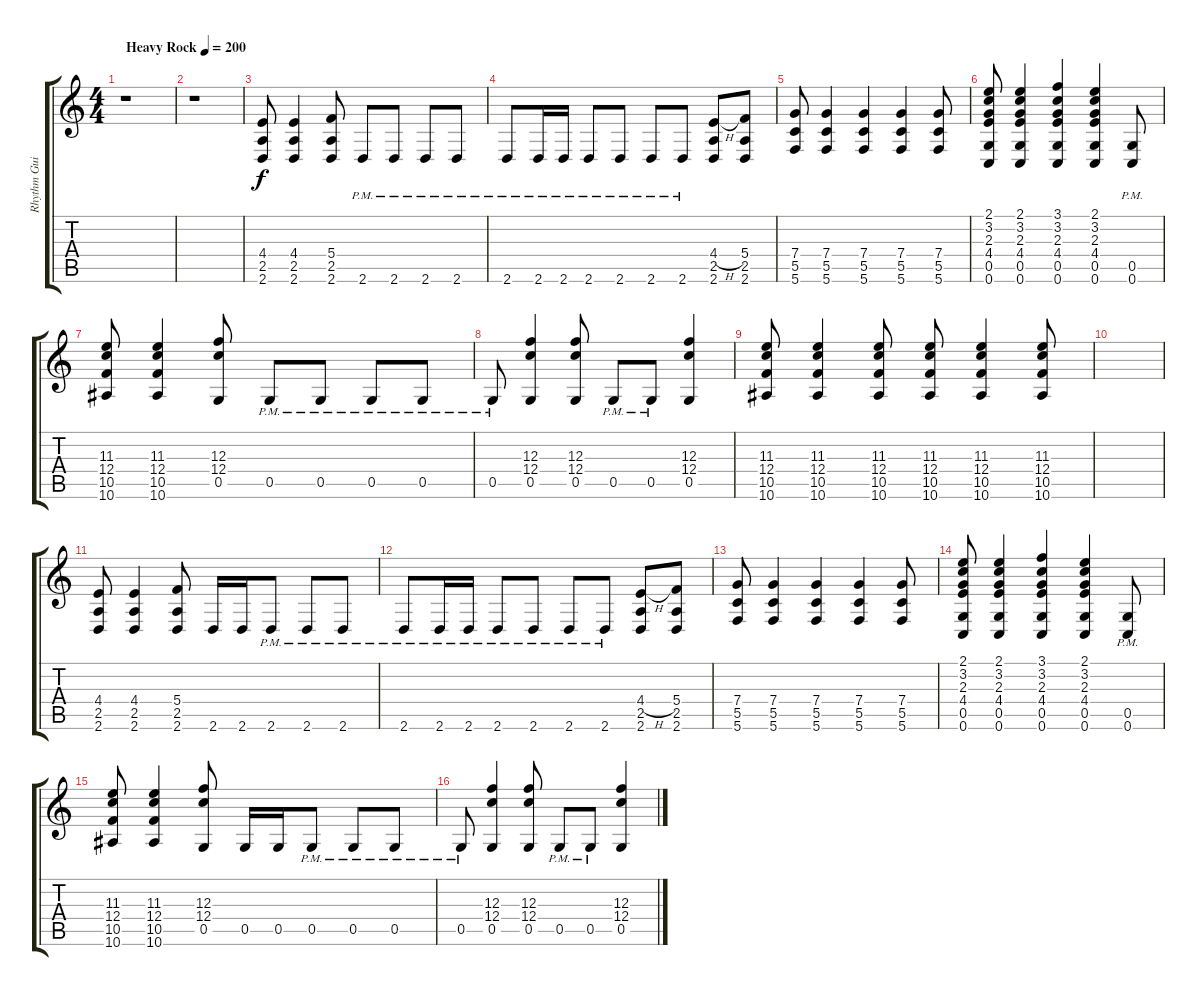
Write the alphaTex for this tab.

\track ("Rhythm Guitar" "Rhythm Gui") {instrument overdrivenguitar}
\staff {score tabs}
\tuning (D4 A3 F3 C3 G2 C2) {hide}
\ts (4 4)
\tempo (200 "Heavy Rock")
\clef g2
\ks c
r.1{dy f instrument overdrivenguitar} |
r.1 |
(4.4 2.5 2.6).8 (4.4 2.5 2.6).4 (5.4 2.5 2.6).8 2.6{pm}.8 2.6{pm}.8 2.6{pm}.8 2.6{pm}.8 |
2.6{pm}.8 2.6{pm}.16 2.6{pm}.16 2.6{pm}.8 2.6{pm}.8 2.6{pm}.8 2.6{pm}.8 (4.4{h} 2.5 2.6).8 (5.4 2.5 2.6).8 |
(7.4 5.5 5.6).8 (7.4 5.5 5.6).4 (7.4 5.5 5.6).4 (7.4 5.5 5.6).4 (7.4 5.5 5.6).8 |
(2.1 3.2 2.3 4.4 0.5 0.6).8 (2.1 3.2 2.3 4.4 0.5 0.6).4 (3.1 3.2 2.3 4.4 0.5 0.6).4 (2.1 3.2 2.3 4.4 0.5 0.6).4 (0.5{pm} 0.6{pm}).8 |
(11.3 12.4 10.5 10.6).8 (11.3 12.4 10.5 10.6).4 (12.3 12.4 0.5).8 0.5{pm}.8 0.5{pm}.8 0.5{pm}.8 0.5{pm}.8 |
0.5{pm}.8 (12.3 12.4 0.5).4 (12.3 12.4 0.5).8 0.5{pm}.8 0.5{pm}.8 (12.3 12.4 0.5).4 |
(11.3 12.4 10.5 10.6).8 (11.3 12.4 10.5 10.6).4 (11.3 12.4 10.5 10.6).8 (11.3 12.4 10.5 10.6).8 (11.3 12.4 10.5 10.6).4 (11.3 12.4 10.5 10.6).8 |
|
(4.4 2.5 2.6).8 (4.4 2.5 2.6).4 (5.4 2.5 2.6).8 2.6.16 2.6.16 2.6{pm}.8 2.6{pm}.8 2.6{pm}.8 |
2.6{pm}.8 2.6{pm}.16 2.6{pm}.16 2.6{pm}.8 2.6{pm}.8 2.6{pm}.8 2.6{pm}.8 (4.4{h} 2.5 2.6).8 (5.4 2.5 2.6).8 |
(7.4 5.5 5.6).8 (7.4 5.5 5.6).4 (7.4 5.5 5.6).4 (7.4 5.5 5.6).4 (7.4 5.5 5.6).8 |
(2.1 3.2 2.3 4.4 0.5 0.6).8 (2.1 3.2 2.3 4.4 0.5 0.6).4 (3.1 3.2 2.3 4.4 0.5 0.6).4 (2.1 3.2 2.3 4.4 0.5 0.6).4 (0.5{pm} 0.6{pm}).8 |
(11.3 12.4 10.5 10.6).8 (11.3 12.4 10.5 10.6).4 (12.3 12.4 0.5).8 0.5.16 0.5.16 0.5{pm}.8 0.5{pm}.8 0.5{pm}.8 |
0.5{pm}.8 (12.3 12.4 0.5).4 (12.3 12.4 0.5).8 0.5{pm}.8 0.5{pm}.8 (12.3 12.4 0.5).4
